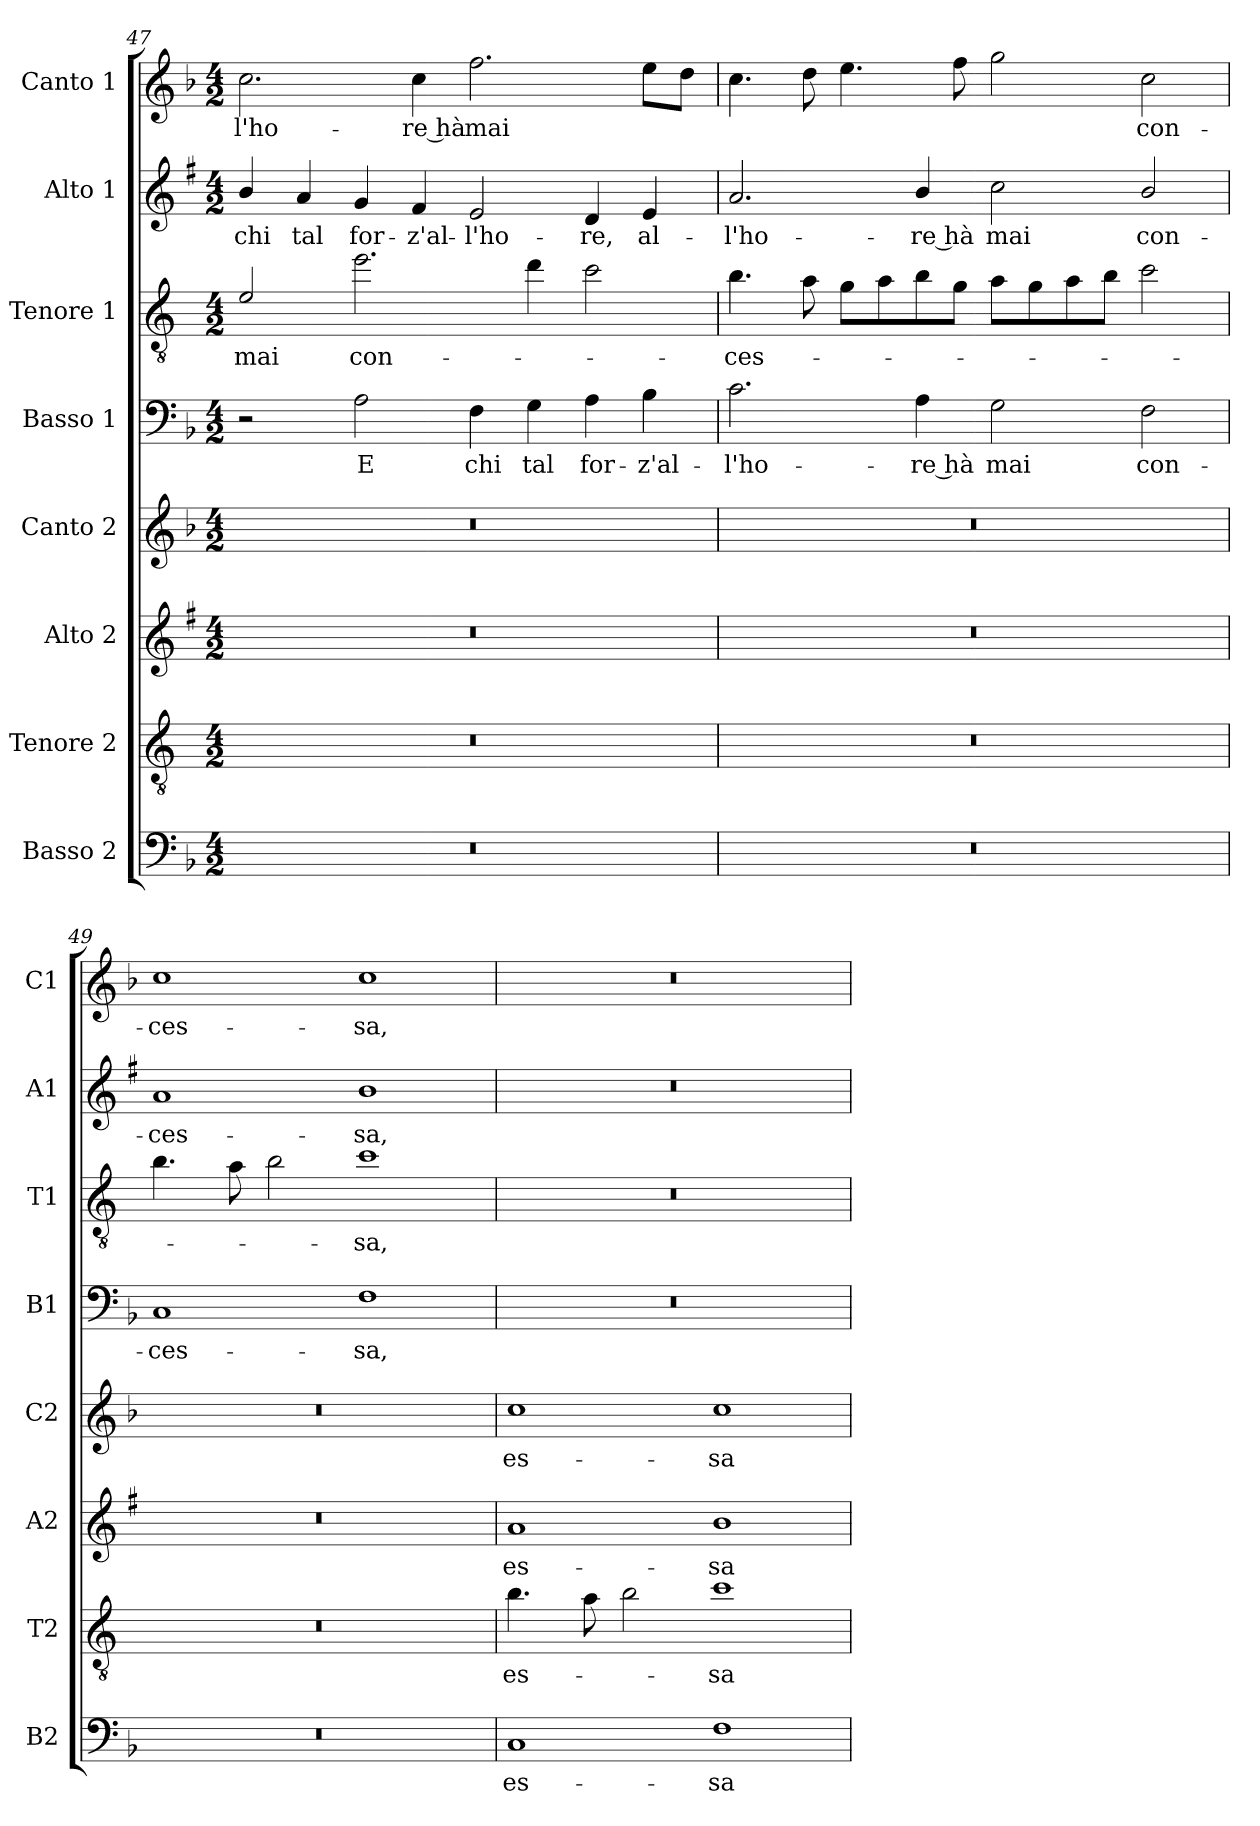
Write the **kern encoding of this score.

**kern	**text	**kern	**text	**kern	**text	**kern	**text	**kern	**text	**kern	**text	**kern	**text	**kern	**text
*part8	*part8	*part7	*part7	*part6	*part6	*part5	*part5	*part4	*part4	*part3	*part3	*part2	*part2	*part1	*part1
*staff8	*staff8	*staff7	*staff7	*staff6	*staff6	*staff5	*staff5	*staff4	*staff4	*staff3	*staff3	*staff2	*staff2	*staff1	*staff1
*I"Basso 2	*	*I"Tenore 2	*	*I"Alto 2	*	*I"Canto 2	*	*I"Basso 1	*	*I"Tenore 1	*	*I"Alto 1	*	*I"Canto 1	*
*I'B2	*	*I'T2	*	*I'A2	*	*I'C2	*	*I'B1	*	*I'T1	*	*I'A1	*	*I'C1	*
!!LO:LB:g=z
*clefF4	*	*clefGv2	*	*clefG2	*	*clefG2	*	*clefF4	*	*clefGv2	*	*clefG2	*	*clefG2	*
*	*	*ITrd4c7	*	*ITrd1c2	*	*	*	*	*	*ITrd4c7	*	*ITrd1c2	*	*	*
*k[b-]	*	*k[b-]	*	*k[b-]	*	*k[b-]	*	*k[b-]	*	*k[b-]	*	*k[b-]	*	*k[b-]	*
*F:	*	*F:	*	*F:	*	*F:	*	*F:	*	*F:	*	*F:	*	*F:	*
*M4/2	*	*M4/2	*	*M4/2	*	*M4/2	*	*M4/2	*	*M4/2	*	*M4/2	*	*M4/2	*
=47	=47	=47	=47	=47	=47	=47	=47	=47	=47	=47	=47	=47	=47	=47	=47
!	!	!	!	!	!	!	!	!	!	!	!LO:LY:b	!	!LO:LY:b	!	!LO:LY:b
0r	.	0r	.	0r	.	0r	.	2r	.	2A/	mai	4a/	chi	2.cc\	-l'ho-
!	!	!	!	!	!	!	!	!	!	!	!	!	!LO:LY:b	!	!
.	.	.	.	.	.	.	.	.	.	.	.	4g/	tal	.	.
!	!	!	!	!	!	!	!	!	!LO:LY:b	!	!LO:LY:b	!	!LO:LY:b	!	!
.	.	.	.	.	.	.	.	2A\	E	2.a\	con-	4f/	for-	.	.
!	!	!	!	!	!	!	!	!	!	!	!	!	!LO:LY:b	!	!LO:LY:b
.	.	.	.	.	.	.	.	.	.	.	.	4e/	-z'al-	4cc\	-re hà
!	!	!	!	!	!	!	!	!	!LO:LY:b	!	!	!	!LO:LY:b	!	!LO:LY:b
.	.	.	.	.	.	.	.	4F\	chi	.	.	2d/	-l'ho-	2.ff\	mai
!	!	!	!	!	!	!	!	!	!LO:LY:b	!	!	!	!	!	!
.	.	.	.	.	.	.	.	4G\	tal	4g\	.	.	.	.	.
!	!	!	!	!	!	!	!	!	!LO:LY:b	!	!	!	!LO:LY:b	!	!
.	.	.	.	.	.	.	.	4A\	for-	2f\	.	4c/	-re,	.	.
!	!	!	!	!	!	!	!	!	!LO:LY:b	!	!	!	!LO:LY:b	!	!
.	.	.	.	.	.	.	.	4B-\	-z'al-	.	.	4d/	al-	8ee\L	.
.	.	.	.	.	.	.	.	.	.	.	.	.	.	8dd\J	.
=48	=48	=48	=48	=48	=48	=48	=48	=48	=48	=48	=48	=48	=48	=48	=48
!	!	!	!	!	!	!	!	!	!LO:LY:b	!	!LO:LY:b	!	!LO:LY:b	!	!
0r	.	0r	.	0r	.	0r	.	2.c\	-l'ho-	4.e\	-ces-	2.g/	-l'ho-	4.cc\	.
.	.	.	.	.	.	.	.	.	.	8d\	.	.	.	8dd\	.
.	.	.	.	.	.	.	.	.	.	8c\L	.	.	.	4.ee\	.
.	.	.	.	.	.	.	.	.	.	8d\	.	.	.	.	.
!	!	!	!	!	!	!	!	!	!LO:LY:b	!	!	!	!LO:LY:b	!	!
.	.	.	.	.	.	.	.	4A\	-re hà	8e\	.	4a/	-re hà	.	.
.	.	.	.	.	.	.	.	.	.	8c\J	.	.	.	8ff\	.
!	!	!	!	!	!	!	!	!	!LO:LY:b	!	!	!	!LO:LY:b	!	!
.	.	.	.	.	.	.	.	2G\	mai	8d\L	.	2b-\	mai	2gg\	.
.	.	.	.	.	.	.	.	.	.	8c\	.	.	.	.	.
.	.	.	.	.	.	.	.	.	.	8d\	.	.	.	.	.
.	.	.	.	.	.	.	.	.	.	8e\J	.	.	.	.	.
!	!	!	!	!	!	!	!	!	!LO:LY:b	!	!	!	!LO:LY:b	!	!LO:LY:b
.	.	.	.	.	.	.	.	2F\	con-	2f\	.	2a/	con-	2cc\	con-
=49	=49	=49	=49	=49	=49	=49	=49	=49	=49	=49	=49	=49	=49	=49	=49
!	!	!	!	!	!	!	!	!	!LO:LY:b	!	!	!	!LO:LY:b	!	!LO:LY:b
0r	.	0r	.	0r	.	0r	.	1C	-ces-	4.e\	.	1g	-ces-	1cc	-ces-
.	.	.	.	.	.	.	.	.	.	8d\	.	.	.	.	.
.	.	.	.	.	.	.	.	.	.	2e\	.	.	.	.	.
!	!	!	!	!	!	!	!	!	!LO:LY:b	!	!LO:LY:b	!	!LO:LY:b	!	!LO:LY:b
.	.	.	.	.	.	.	.	1F	-sa,	1f	-sa,	1a	-sa,	1cc	-sa,
=50	=50	=50	=50	=50	=50	=50	=50	=50	=50	=50	=50	=50	=50	=50	=50
!	!LO:LY:b	!	!LO:LY:b	!	!LO:LY:b	!	!LO:LY:b	!	!	!	!	!	!	!	!
1C	es-	4.e\	es-	1g	es-	1cc	es-	0r	.	0r	.	0r	.	0r	.
.	.	8d\	.	.	.	.	.	.	.	.	.	.	.	.	.
.	.	2e\	.	.	.	.	.	.	.	.	.	.	.	.	.
!	!LO:LY:b	!	!LO:LY:b	!	!LO:LY:b	!	!LO:LY:b	!	!	!	!	!	!	!	!
1F	-sa	1f	-sa	1a	-sa	1cc	-sa	.	.	.	.	.	.	.	.
=	=	=	=	=	=	=	=	=	=	=	=	=	=	=	=
*-	*-	*-	*-	*-	*-	*-	*-	*-	*-	*-	*-	*-	*-	*-	*-
